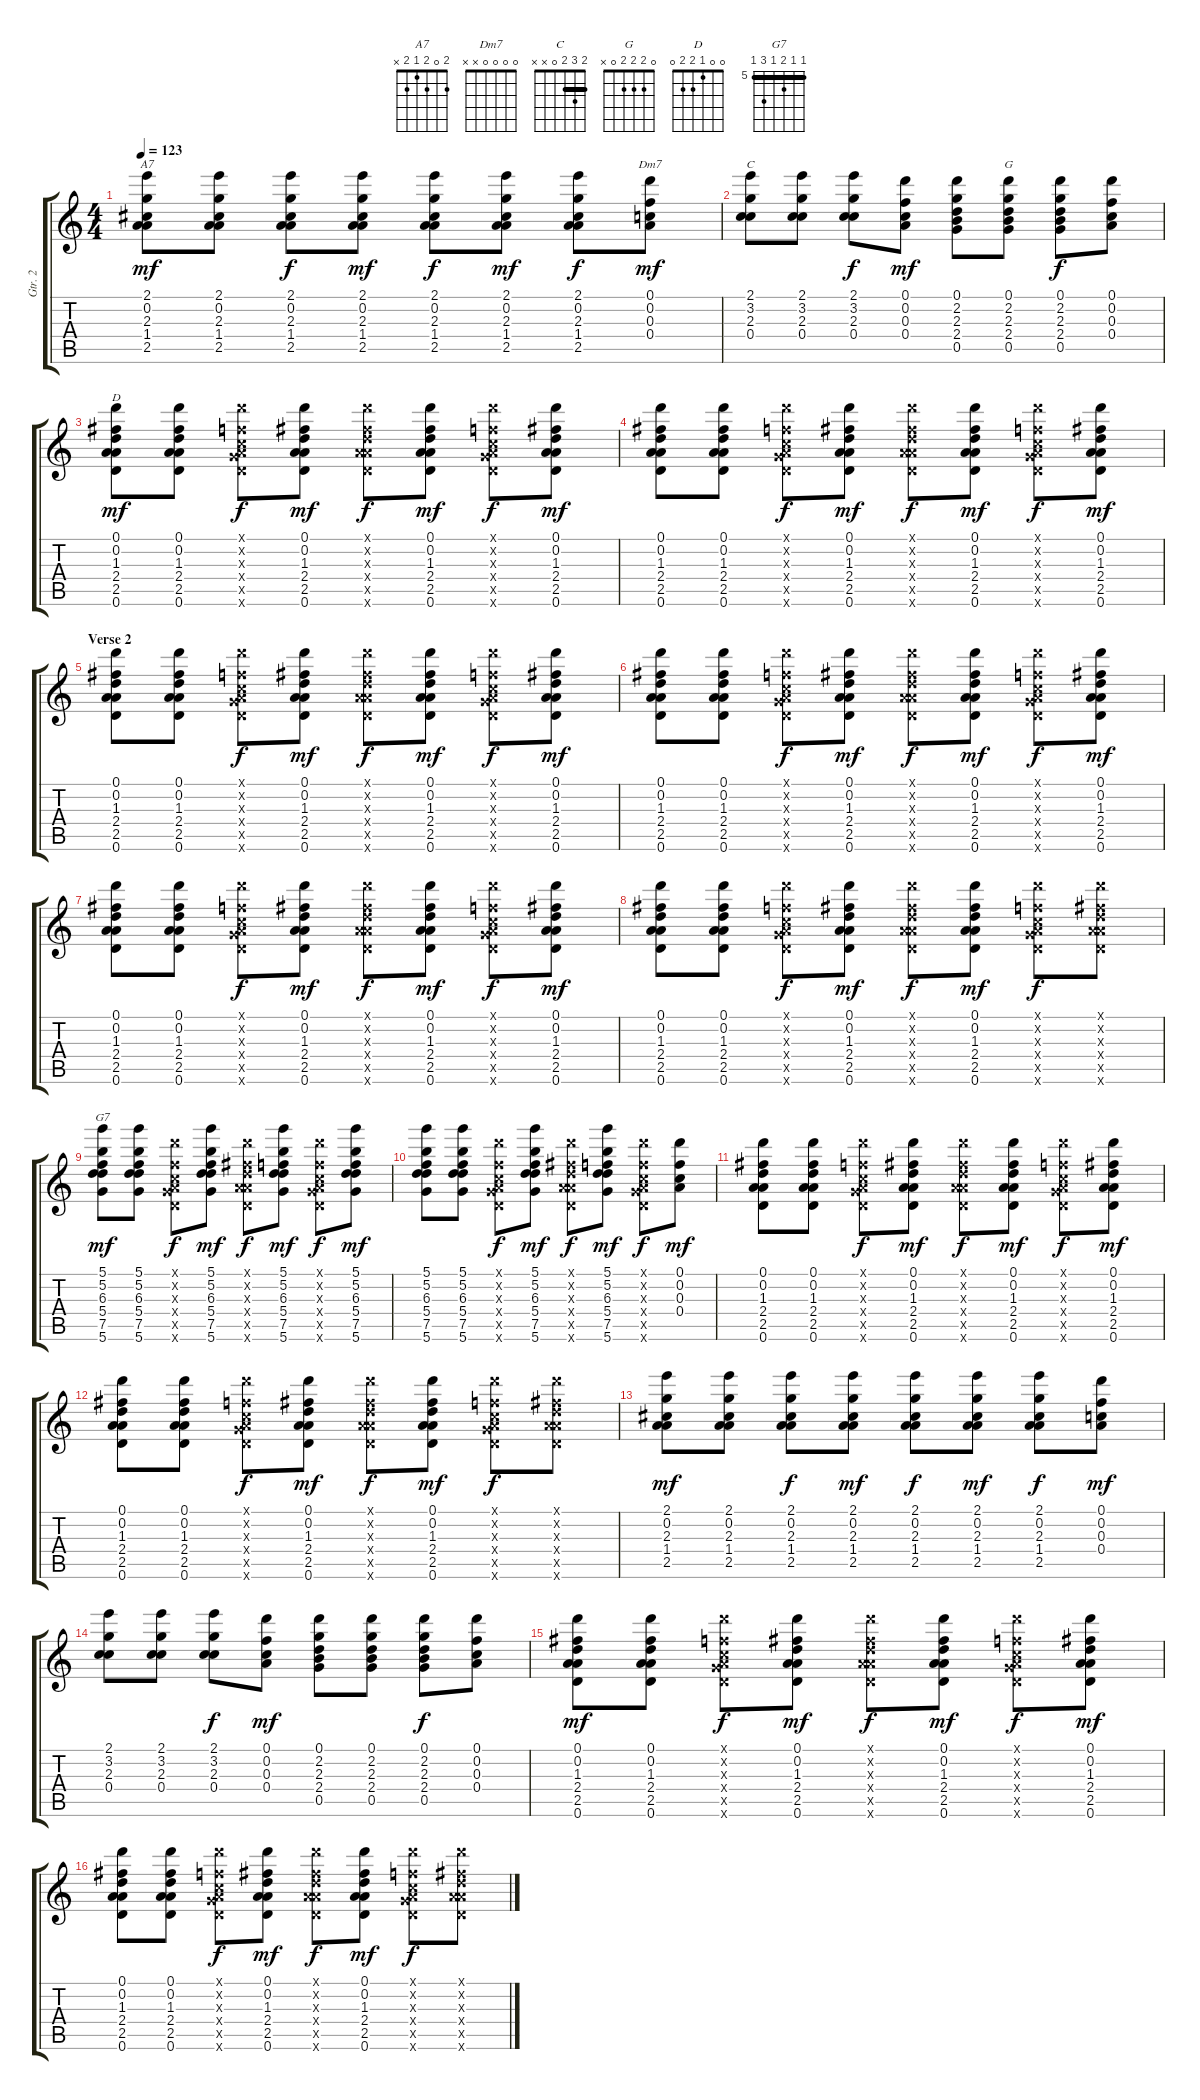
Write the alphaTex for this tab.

\track ("Gtr. 2" "Gtr. 2") {instrument acousticguitarsteel}
\staff {score tabs}
\tuning (D5 A3 F4 C4 G3 D3) {hide}
\chord ("A7" 2 0 2 1 2 x)
\chord ("Dm7" 0 0 0 0 x x)
\chord ("C" 2 3 2 0 x x) {barre 2}
\chord ("G" 0 2 2 2 0 x)
\chord ("D" 0 0 1 2 2 0)
\chord ("G7" 5 5 6 5 7 5) {firstfret 5 barre 5}
\ts (4 4)
\tempo 123
\clef g2
\ks c
(2.1 0.2 2.3 1.4 2.5).8{ch "A7" dy mf} (2.1 0.2 2.3 1.4 2.5).8 (2.1 0.2 2.3 1.4 2.5).8{dy f} (2.1 0.2 2.3 1.4 2.5).8{dy mf} (2.1 0.2 2.3 1.4 2.5).8{dy f} (2.1 0.2 2.3 1.4 2.5).8{dy mf} (2.1 0.2 2.3 1.4 2.5).8{dy f} (0.1 0.2 0.3 0.4).8{ch "Dm7" dy mf} |
(2.1 3.2 2.3 0.4).8{ch "C"} (2.1 3.2 2.3 0.4).8 (2.1 3.2 2.3 0.4).8{dy f} (0.1 0.2 0.3 0.4).8{dy mf} (0.1 2.2 2.3 2.4 0.5).8 (0.1 2.2 2.3 2.4 0.5).8{ch "G"} (0.1 2.2 2.3 2.4 0.5).8{dy f} (0.1 0.2 0.3 0.4).8 |
(0.1 0.2 1.3 2.4 2.5 0.6).8{ch "D" dy mf} (0.1 0.2 1.3 2.4 2.5 0.6).8 (0.1{x} 0.2{x} 0.3{x} 0.4{x} 0.5{x} 0.6{x}).8{dy f} (0.1 0.2 1.3 2.4 2.5 0.6).8{dy mf} (0.1{x} 0.2{x} 1.3{x} 2.4{x} 2.5{x} 0.6{x}).8{dy f} (0.1 0.2 1.3 2.4 2.5 0.6).8{dy mf} (0.1{x} 0.2{x} 0.3{x} 0.4{x} 0.5{x} 0.6{x}).8{dy f} (0.1 0.2 1.3 2.4 2.5 0.6).8{dy mf} |
(0.1 0.2 1.3 2.4 2.5 0.6).8 (0.1 0.2 1.3 2.4 2.5 0.6).8 (0.1{x} 0.2{x} 0.3{x} 0.4{x} 0.5{x} 0.6{x}).8{dy f} (0.1 0.2 1.3 2.4 2.5 0.6).8{dy mf} (0.1{x} 0.2{x} 1.3{x} 2.4{x} 2.5{x} 0.6{x}).8{dy f} (0.1 0.2 1.3 2.4 2.5 0.6).8{dy mf} (0.1{x} 0.2{x} 0.3{x} 0.4{x} 0.5{x} 0.6{x}).8{dy f} (0.1 0.2 1.3 2.4 2.5 0.6).8{dy mf} |
\section ("" "Verse 2")
(0.1 0.2 1.3 2.4 2.5 0.6).8 (0.1 0.2 1.3 2.4 2.5 0.6).8 (0.1{x} 0.2{x} 0.3{x} 0.4{x} 0.5{x} 0.6{x}).8{dy f} (0.1 0.2 1.3 2.4 2.5 0.6).8{dy mf} (0.1{x} 0.2{x} 1.3{x} 2.4{x} 2.5{x} 0.6{x}).8{dy f} (0.1 0.2 1.3 2.4 2.5 0.6).8{dy mf} (0.1{x} 0.2{x} 0.3{x} 0.4{x} 0.5{x} 0.6{x}).8{dy f} (0.1 0.2 1.3 2.4 2.5 0.6).8{dy mf} |
(0.1 0.2 1.3 2.4 2.5 0.6).8 (0.1 0.2 1.3 2.4 2.5 0.6).8 (0.1{x} 0.2{x} 0.3{x} 0.4{x} 0.5{x} 0.6{x}).8{dy f} (0.1 0.2 1.3 2.4 2.5 0.6).8{dy mf} (0.1{x} 0.2{x} 1.3{x} 2.4{x} 2.5{x} 0.6{x}).8{dy f} (0.1 0.2 1.3 2.4 2.5 0.6).8{dy mf} (0.1{x} 0.2{x} 0.3{x} 0.4{x} 0.5{x} 0.6{x}).8{dy f} (0.1 0.2 1.3 2.4 2.5 0.6).8{dy mf} |
(0.1 0.2 1.3 2.4 2.5 0.6).8 (0.1 0.2 1.3 2.4 2.5 0.6).8 (0.1{x} 0.2{x} 0.3{x} 0.4{x} 0.5{x} 0.6{x}).8{dy f} (0.1 0.2 1.3 2.4 2.5 0.6).8{dy mf} (0.1{x} 0.2{x} 1.3{x} 2.4{x} 2.5{x} 0.6{x}).8{dy f} (0.1 0.2 1.3 2.4 2.5 0.6).8{dy mf} (0.1{x} 0.2{x} 0.3{x} 0.4{x} 0.5{x} 0.6{x}).8{dy f} (0.1 0.2 1.3 2.4 2.5 0.6).8{dy mf} |
(0.1 0.2 1.3 2.4 2.5 0.6).8 (0.1 0.2 1.3 2.4 2.5 0.6).8 (0.1{x} 0.2{x} 0.3{x} 0.4{x} 0.5{x} 0.6{x}).8{dy f} (0.1 0.2 1.3 2.4 2.5 0.6).8{dy mf} (0.1{x} 0.2{x} 1.3{x} 2.4{x} 2.5{x} 0.6{x}).8{dy f} (0.1 0.2 1.3 2.4 2.5 0.6).8{dy mf} (0.1{x} 0.2{x} 0.3{x} 0.4{x} 0.5{x} 0.6{x}).8{dy f} (0.1{x} 0.2{x} 1.3{x} 2.4{x} 2.5{x} 0.6{x}).8 |
(5.1 5.2 6.3 5.4 7.5 5.6).8{ch "G7" dy mf} (5.1 5.2 6.3 5.4 7.5 5.6).8 (0.1{x} 0.2{x} 0.3{x} 0.4{x} 0.5{x} 0.6{x}).8{dy f} (5.1 5.2 6.3 5.4 7.5 5.6).8{dy mf} (0.1{x} 0.2{x} 1.3{x} 2.4{x} 2.5{x} 0.6{x}).8{dy f} (5.1 5.2 6.3 5.4 7.5 5.6).8{dy mf} (0.1{x} 0.2{x} 0.3{x} 0.4{x} 0.5{x} 0.6{x}).8{dy f} (5.1 5.2 6.3 5.4 7.5 5.6).8{dy mf} |
(5.1 5.2 6.3 5.4 7.5 5.6).8 (5.1 5.2 6.3 5.4 7.5 5.6).8 (0.1{x} 0.2{x} 0.3{x} 0.4{x} 0.5{x} 0.6{x}).8{dy f} (5.1 5.2 6.3 5.4 7.5 5.6).8{dy mf} (0.1{x} 0.2{x} 1.3{x} 2.4{x} 2.5{x} 0.6{x}).8{dy f} (5.1 5.2 6.3 5.4 7.5 5.6).8{dy mf} (0.1{x} 0.2{x} 0.3{x} 0.4{x} 0.5{x} 0.6{x}).8{dy f} (0.1 0.2 0.3 0.4).8{dy mf} |
(0.1 0.2 1.3 2.4 2.5 0.6).8 (0.1 0.2 1.3 2.4 2.5 0.6).8 (0.1{x} 0.2{x} 0.3{x} 0.4{x} 0.5{x} 0.6{x}).8{dy f} (0.1 0.2 1.3 2.4 2.5 0.6).8{dy mf} (0.1{x} 0.2{x} 1.3{x} 2.4{x} 2.5{x} 0.6{x}).8{dy f} (0.1 0.2 1.3 2.4 2.5 0.6).8{dy mf} (0.1{x} 0.2{x} 0.3{x} 0.4{x} 0.5{x} 0.6{x}).8{dy f} (0.1 0.2 1.3 2.4 2.5 0.6).8{dy mf} |
(0.1 0.2 1.3 2.4 2.5 0.6).8 (0.1 0.2 1.3 2.4 2.5 0.6).8 (0.1{x} 0.2{x} 0.3{x} 0.4{x} 0.5{x} 0.6{x}).8{dy f} (0.1 0.2 1.3 2.4 2.5 0.6).8{dy mf} (0.1{x} 0.2{x} 1.3{x} 2.4{x} 2.5{x} 0.6{x}).8{dy f} (0.1 0.2 1.3 2.4 2.5 0.6).8{dy mf} (0.1{x} 0.2{x} 0.3{x} 0.4{x} 0.5{x} 0.6{x}).8{dy f} (0.1{x} 0.2{x} 1.3{x} 2.4{x} 2.5{x} 0.6{x}).8 |
(2.1 0.2 2.3 1.4 2.5).8{dy mf} (2.1 0.2 2.3 1.4 2.5).8 (2.1 0.2 2.3 1.4 2.5).8{dy f} (2.1 0.2 2.3 1.4 2.5).8{dy mf} (2.1 0.2 2.3 1.4 2.5).8{dy f} (2.1 0.2 2.3 1.4 2.5).8{dy mf} (2.1 0.2 2.3 1.4 2.5).8{dy f} (0.1 0.2 0.3 0.4).8{dy mf} |
(2.1 3.2 2.3 0.4).8 (2.1 3.2 2.3 0.4).8 (2.1 3.2 2.3 0.4).8{dy f} (0.1 0.2 0.3 0.4).8{dy mf} (0.1 2.2 2.3 2.4 0.5).8 (0.1 2.2 2.3 2.4 0.5).8 (0.1 2.2 2.3 2.4 0.5).8{dy f} (0.1 0.2 0.3 0.4).8 |
(0.1 0.2 1.3 2.4 2.5 0.6).8{dy mf} (0.1 0.2 1.3 2.4 2.5 0.6).8 (0.1{x} 0.2{x} 0.3{x} 0.4{x} 0.5{x} 0.6{x}).8{dy f} (0.1 0.2 1.3 2.4 2.5 0.6).8{dy mf} (0.1{x} 0.2{x} 1.3{x} 2.4{x} 2.5{x} 0.6{x}).8{dy f} (0.1 0.2 1.3 2.4 2.5 0.6).8{dy mf} (0.1{x} 0.2{x} 0.3{x} 0.4{x} 0.5{x} 0.6{x}).8{dy f} (0.1 0.2 1.3 2.4 2.5 0.6).8{dy mf} |
(0.1 0.2 1.3 2.4 2.5 0.6).8 (0.1 0.2 1.3 2.4 2.5 0.6).8 (0.1{x} 0.2{x} 0.3{x} 0.4{x} 0.5{x} 0.6{x}).8{dy f} (0.1 0.2 1.3 2.4 2.5 0.6).8{dy mf} (0.1{x} 0.2{x} 1.3{x} 2.4{x} 2.5{x} 0.6{x}).8{dy f} (0.1 0.2 1.3 2.4 2.5 0.6).8{dy mf} (0.1{x} 0.2{x} 0.3{x} 0.4{x} 0.5{x} 0.6{x}).8{dy f} (0.1{x} 0.2{x} 1.3{x} 2.4{x} 2.5{x} 0.6{x}).8
